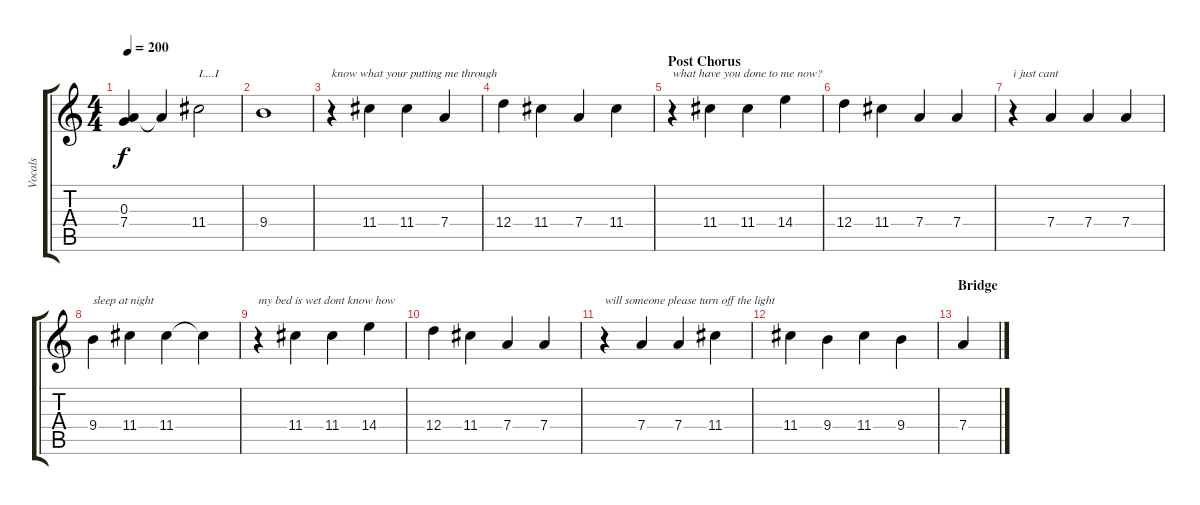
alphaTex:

\track ("Vocals" "Vocals") {instrument distortionguitar}
\staff {score tabs}
\tuning (E4 B3 G3 D3 A2 E2) {hide}
\ts (4 4)
\tempo 200
\clef g2
\ks c
(0.3 7.4).4{dy f} 7.4{t}.4 11.4.2{txt "I....I"} |
9.4.1 |
r.4{txt "know what your putting me through"} 11.4.4 11.4.4 7.4.4 |
12.4.4 11.4.4 7.4.4 11.4.4 |
\section ("" "Post Chorus")
r.4{txt "what have you done to me now?"} 11.4.4 11.4.4 14.4.4 |
12.4.4 11.4.4 7.4.4 7.4.4 |
r.4{txt "i just cant"} 7.4.4 7.4.4 7.4.4 |
9.4.4{txt "sleep at night"} 11.4.4 11.4.4 11.4{t}.4 |
r.4{txt "my bed is wet dont know how"} 11.4.4 11.4.4 14.4.4 |
12.4.4 11.4.4 7.4.4 7.4.4 |
r.4{txt "will someone please turn off the light"} 7.4.4 7.4.4 11.4.4 |
11.4.4 9.4.4 11.4.4 9.4.4 |
\section ("" "Bridge")
7.4.4
